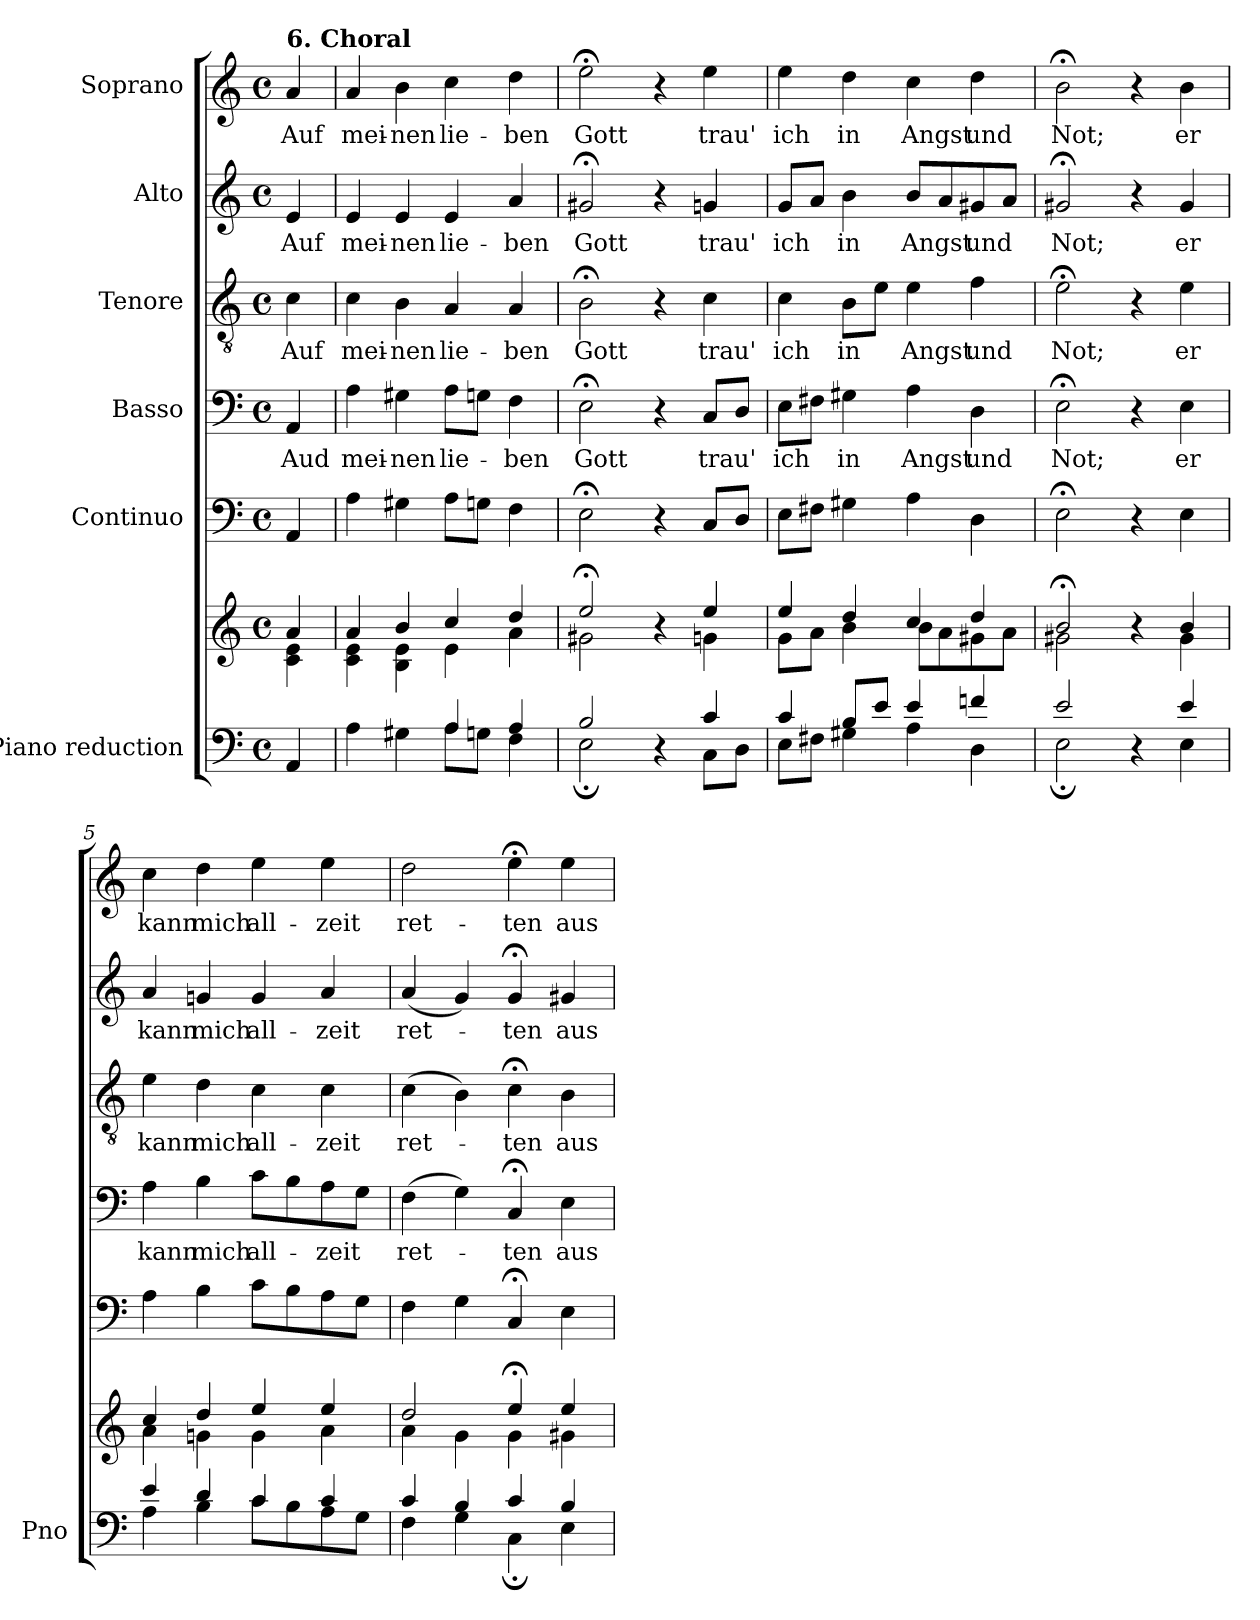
**kern	**kern	**kern	**kern	**text	**kern	**text	**kern	**text	**kern	**text
*part6	*part6	*part5	*part4	*part4	*part3	*part3	*part2	*part2	*part1	*part1
*staff7	*staff6	*staff5	*staff4	*staff4	*staff3	*staff3	*staff2	*staff2	*staff1	*staff1
*I"Piano reduction	*	*I"Continuo	*I"Basso	*	*I"Tenore	*	*I"Alto	*	*I"Soprano	*
*I'Pno	*	*	*	*	*	*	*	*	*	*
*stria5	*stria5	*	*	*	*	*	*	*	*	*
*clefF4	*clefG2	*clefF4	*clefF4	*	*clefGv2	*	*clefG2	*	*clefG2	*
*k[]	*k[]	*k[]	*k[]	*	*k[]	*	*k[]	*	*k[]	*
*M4/4	*M4/4	*M4/4	*M4/4	*	*M4/4	*	*M4/4	*	*M4/4	*
*met(c)	*met(c)	*met(c)	*met(c)	*	*met(c)	*	*met(c)	*	*met(c)	*
=	=	=	=	=	=	=	=	=	=	=
*	*^	*	*	*	*	*	*	*	*	*
!	!	!	!	!	!	!	!	!	!	!LO:TX:a:B:t=6. Choral	!
!	!	!	!	!	!LO:LY:b	!	!LO:LY:b	!	!LO:LY:b	!	!LO:LY:b
4AA/	4a/	4c\ 4e\	4AA/	4AA/	Aud	4c\	Auf	4e/	Auf	4a/	Auf
=1	=1	=1	=1	=1	=1	=1	=1	=1	=1	=1	=1
*^	*	*	*	*	*	*	*	*	*	*	*
!	!	!	!	!	!	!LO:LY:b	!	!LO:LY:b	!	!LO:LY:b	!	!LO:LY:b
2ryy	4A\	4a/	4c\ 4e\	4A\	4A\	mei-	4c\	mei-	4e/	mei-	4a/	mei-
!	!	!	!	!	!	!LO:LY:b	!	!LO:LY:b	!	!LO:LY:b	!	!LO:LY:b
.	4G#X\	4b/	4B\ 4e\	4G#X\	4G#X\	-nen	4B\	-nen	4e/	-nen	4b\	-nen
!	!	!	!	!	!	!LO:LY:b	!	!LO:LY:b	!	!LO:LY:b	!	!LO:LY:b
4A/	8A\L	4cc/	4e\	8A\L	8A\L	lie-	4A/	lie-	4e/	lie-	4cc\	lie-
.	8Gn\J	.	.	8Gn\J	8Gn\J	.	.	.	.	.	.	.
!	!	!	!	!	!	!LO:LY:b	!	!LO:LY:b	!	!LO:LY:b	!	!LO:LY:b
4A/	4F\	4dd/	4a\	4F\	4F\	-ben	4A/	-ben	4a/	-ben	4dd\	-ben
=2	=2	=2	=2	=2	=2	=2	=2	=2	=2	=2	=2	=2
!	!	!	!	!	!	!LO:LY:b	!	!LO:LY:b	!	!LO:LY:b	!	!LO:LY:b
2B/	2E;\	2ee;</	2g#X\	2E;<\	2E;<\	Gott	2B;<\	Gott	2g#X;</	Gott	2ee;<\	Gott
4r	4ryy	4r	4ryy	4r	4r	.	4r	.	4r	.	4r	.
!	!	!	!	!	!	!LO:LY:b	!	!LO:LY:b	!	!LO:LY:b	!	!LO:LY:b
4c/	8C\L	4ee/	4gn\	8C/L	8C/L	trau'	4c\	trau'	4gn/	trau'	4ee\	trau'
.	8D\J	.	.	8D/J	8D/J	.	.	.	.	.	.	.
=3	=3	=3	=3	=3	=3	=3	=3	=3	=3	=3	=3	=3
!	!	!	!	!	!	!LO:LY:b	!	!LO:LY:b	!	!LO:LY:b	!	!LO:LY:b
4c/	8E\L	4ee/	8g\L	8E\L	8E\L	ich	4c\	ich	8g/L	ich	4ee\	ich
.	8F#X\J	.	8a\J	8F#X\J	8F#X\J	.	.	.	8a/J	.	.	.
!	!	!	!	!	!	!LO:LY:b	!	!LO:LY:b	!	!LO:LY:b	!	!LO:LY:b
8B/L	4G#X\	4dd/	4b\	4G#X\	4G#X\	in	8B\L	in	4b\	in	4dd\	in
8e/J	.	.	.	.	.	.	8e\J	.	.	.	.	.
!	!	!	!	!	!	!LO:LY:b	!	!LO:LY:b	!	!LO:LY:b	!	!LO:LY:b
4e/	4A\	4cc/	8b\L	4A\	4A\	Angst	4e\	Angst	8b/L	Angst	4cc\	Angst
.	.	.	8a\	.	.	.	.	.	8a/	.	.	.
!	!	!	!	!	!	!LO:LY:b	!	!LO:LY:b	!	!LO:LY:b	!	!LO:LY:b
4fn/	4D\	4dd/	8g#X\	4D\	4D\	und	4f\	und	8g#X/	und	4dd\	und
.	.	.	8a\J	.	.	.	.	.	8a/J	.	.	.
=4	=4	=4	=4	=4	=4	=4	=4	=4	=4	=4	=4	=4
!	!	!	!	!	!	!LO:LY:b	!	!LO:LY:b	!	!LO:LY:b	!	!LO:LY:b
2e/	2E;\	2b;</	2g#X\	2E;<\	2E;<\	Not;	2e;<\	Not;	2g#X;</	Not;	2b;<\	Not;
4r	4ryy	4r	4ryy	4r	4r	.	4r	.	4r	.	4r	.
!	!	!	!	!	!	!LO:LY:b	!	!LO:LY:b	!	!LO:LY:b	!	!LO:LY:b
4e/	4E\	4b/	4g#\	4E\	4E\	er	4e\	er	4g#/	er	4b\	er
!!LO:LB:g=z
=5	=5	=5	=5	=5	=5	=5	=5	=5	=5	=5	=5	=5
!	!	!	!	!	!	!LO:LY:b	!	!LO:LY:b	!	!LO:LY:b	!	!LO:LY:b
4e/	4A\	4cc/	4a\	4A\	4A\	kann	4e\	kann	4a/	kann	4cc\	kann
!	!	!	!	!	!	!LO:LY:b	!	!LO:LY:b	!	!LO:LY:b	!	!LO:LY:b
4d/	4B\	4dd/	4gn\	4B\	4B\	mich	4d\	mich	4gn/	mich	4dd\	mich
!	!	!	!	!	!	!LO:LY:b	!	!LO:LY:b	!	!LO:LY:b	!	!LO:LY:b
4c/	8c\L	4ee/	4g\	8c\L	8c\L	all-	4c\	all-	4g/	all-	4ee\	all-
.	8B\	.	.	8B\	8B\	.	.	.	.	.	.	.
!	!	!	!	!	!	!LO:LY:b	!	!LO:LY:b	!	!LO:LY:b	!	!LO:LY:b
4c/	8A\	4ee/	4a\	8A\	8A\	-zeit	4c\	-zeit	4a/	-zeit	4ee\	-zeit
.	8G\J	.	.	8G\J	8G\J	.	.	.	.	.	.	.
=6	=6	=6	=6	=6	=6	=6	=6	=6	=6	=6	=6	=6
!	!	!	!	!	!	!LO:LY:b	!	!LO:LY:b	!	!LO:LY:b	!	!LO:LY:b
4c/	4F\	2dd/	4a\	4F\	(4F\	ret-	(4c\	ret-	(4a/	ret-	2dd\	ret-
4B/	4G\	.	4g\	4G\	4G\)	.	4B\)	.	4g/)	.	.	.
!	!	!	!	!	!	!LO:LY:b	!	!LO:LY:b	!	!LO:LY:b	!	!LO:LY:b
4c/	4C;\	4ee;</	4g\	4C;</	4C;</	-ten	4c;<\	-ten	4g;</	-ten	4ee;<\	-ten
!	!	!	!	!	!	!LO:LY:b	!	!LO:LY:b	!	!LO:LY:b	!	!LO:LY:b
4B/	4E\	4ee/	4g#X\	4E\	4E\	aus	4B\	aus	4g#X/	aus	4ee\	aus
*v	*v	*	*	*	*	*	*	*	*	*	*	*
*	*v	*v	*	*	*	*	*	*	*	*	*
=	=	=	=	=	=	=	=	=	=	=
*-	*-	*-	*-	*-	*-	*-	*-	*-	*-	*-
